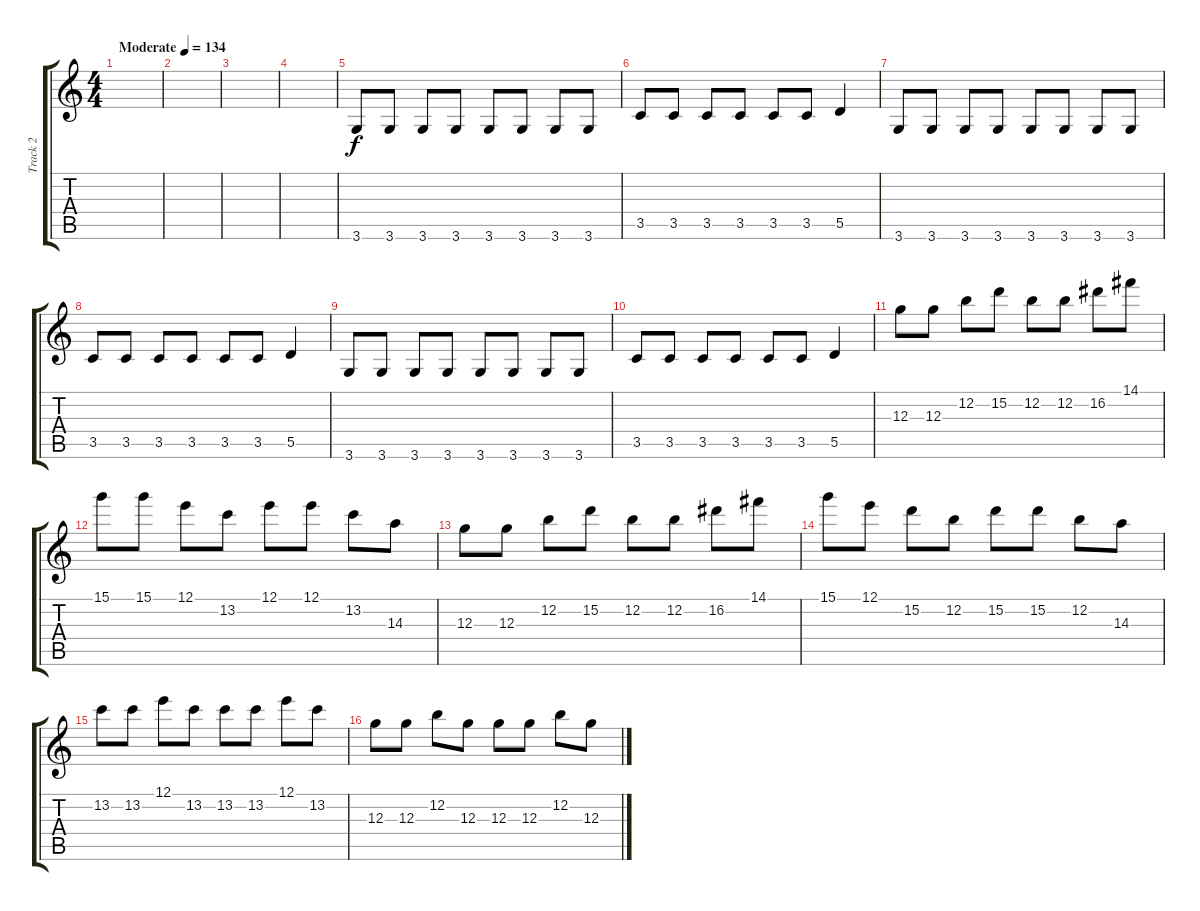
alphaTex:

\track ("Track 2" "Track 2") {instrument overdrivenguitar}
\staff {score tabs}
\tuning (E4 B3 G3 D3 A2 E2) {hide}
\ts (4 4)
\tempo (134 "Moderate")
\clef g2
\ks c
|
|
|
|
3.6.8 3.6.8 3.6.8 3.6.8 3.6.8 3.6.8 3.6.8 3.6.8 |
3.5.8 3.5.8 3.5.8 3.5.8 3.5.8 3.5.8 5.5.4 |
3.6.8 3.6.8 3.6.8 3.6.8 3.6.8 3.6.8 3.6.8 3.6.8 |
3.5.8 3.5.8 3.5.8 3.5.8 3.5.8 3.5.8 5.5.4 |
3.6.8 3.6.8 3.6.8 3.6.8 3.6.8 3.6.8 3.6.8 3.6.8 |
3.5.8 3.5.8 3.5.8 3.5.8 3.5.8 3.5.8 5.5.4 |
12.3.8 12.3.8 12.2.8 15.2.8 12.2.8 12.2.8 16.2.8 14.1.8 |
15.1.8 15.1.8 12.1.8 13.2.8 12.1.8 12.1.8 13.2.8 14.3.8 |
12.3.8 12.3.8 12.2.8 15.2.8 12.2.8 12.2.8 16.2.8 14.1.8 |
15.1.8 12.1.8 15.2.8 12.2.8 15.2.8 15.2.8 12.2.8 14.3.8 |
13.2.8 13.2.8 12.1.8 13.2.8 13.2.8 13.2.8 12.1.8 13.2.8 |
12.3.8 12.3.8 12.2.8 12.3.8 12.3.8 12.3.8 12.2.8 12.3.8
